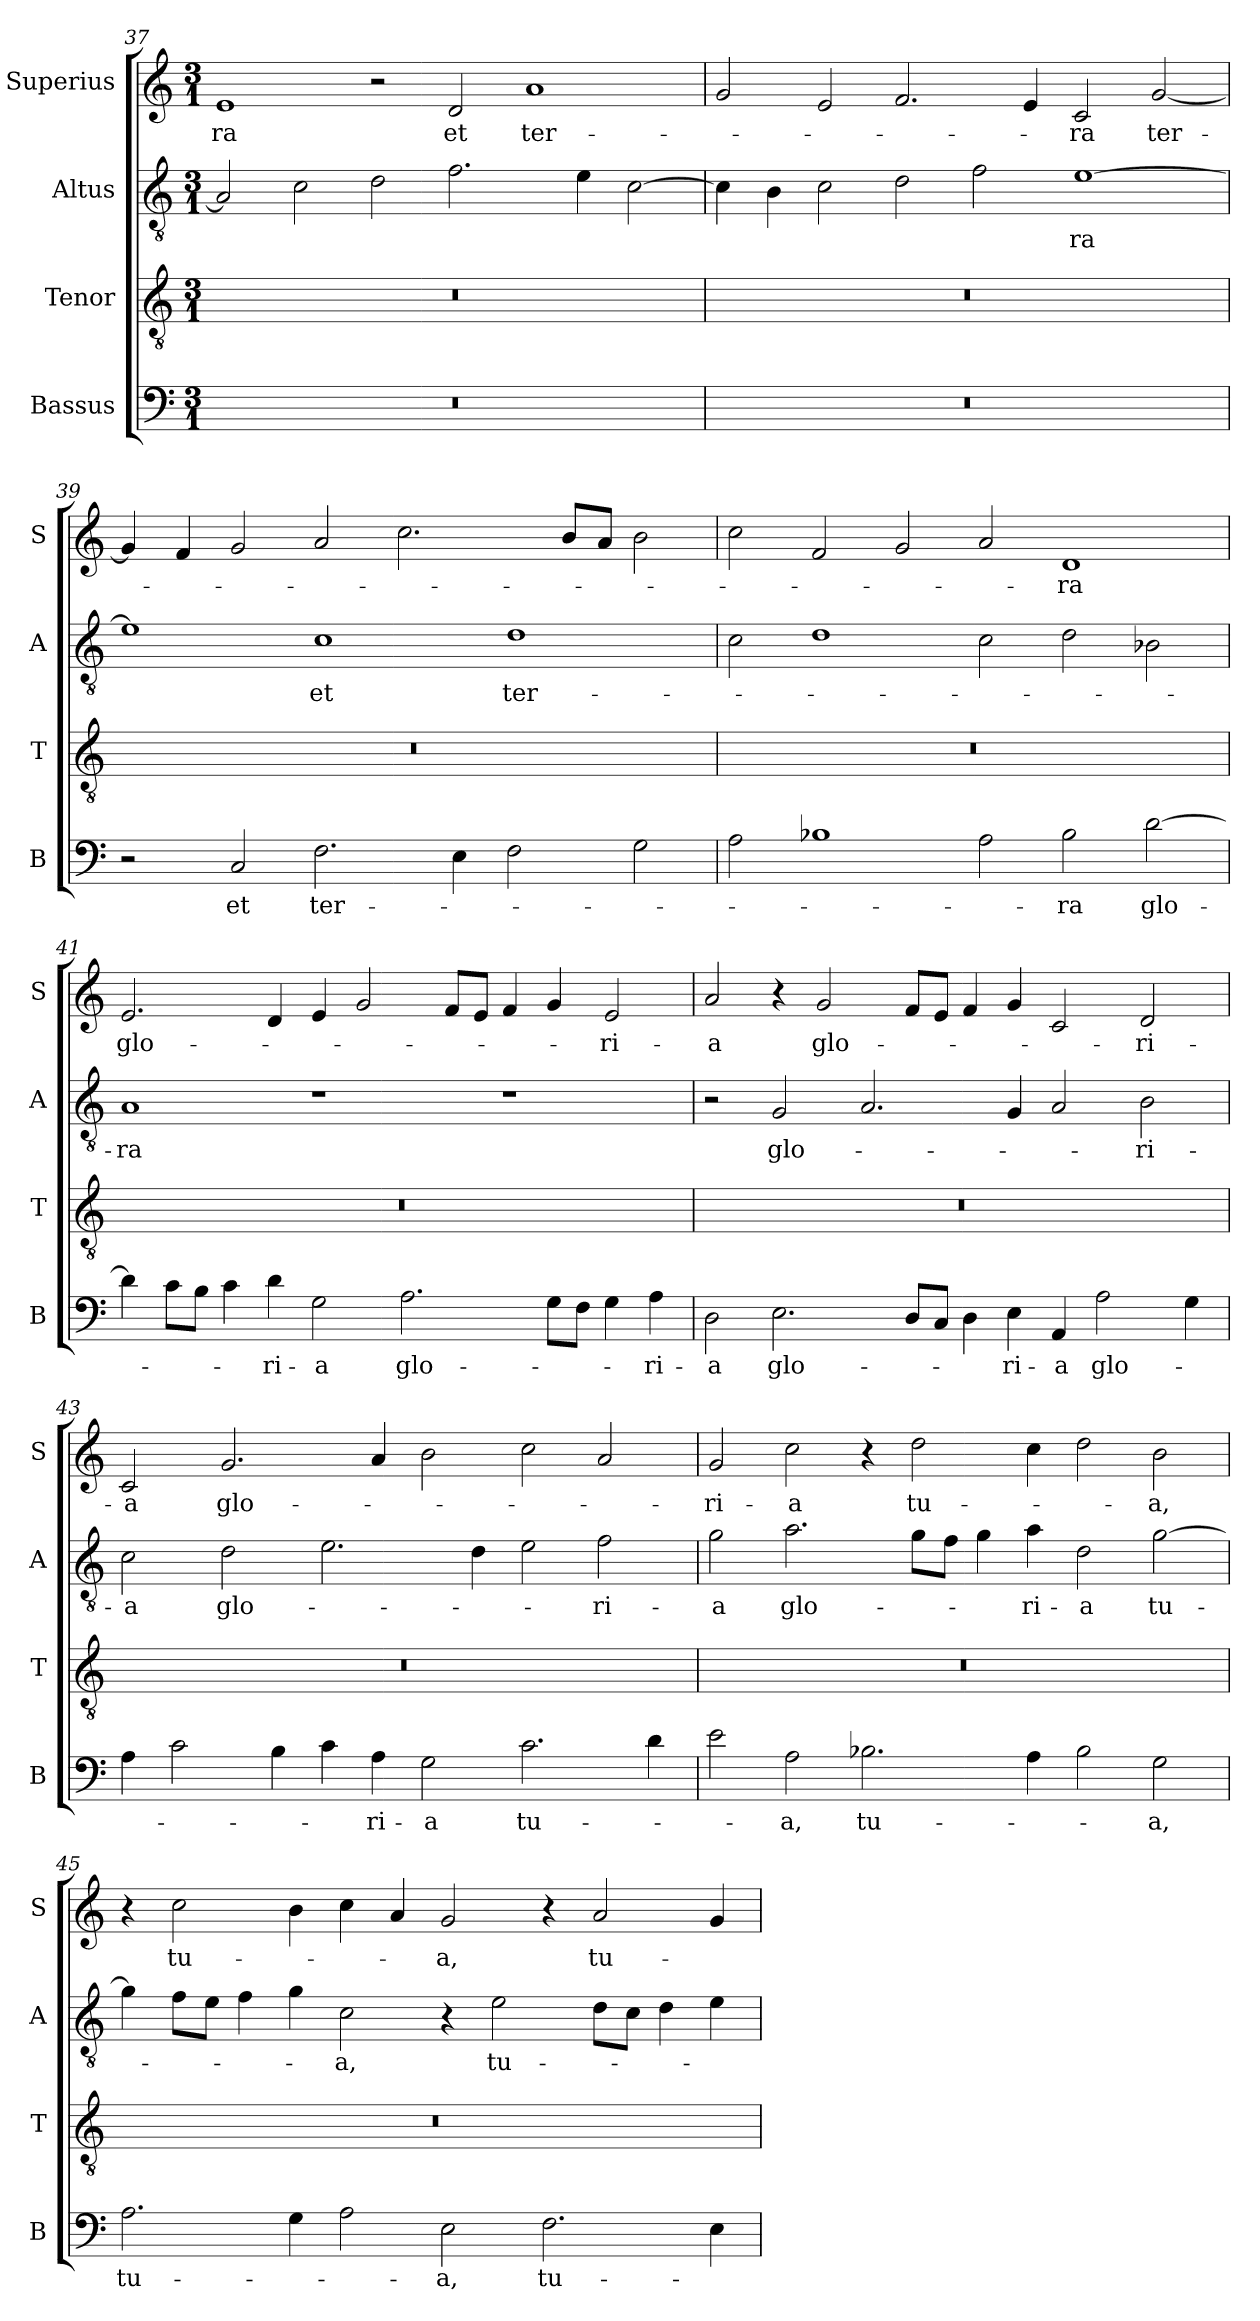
**kern	**text	**kern	**kern	**text	**kern	**text
*part4	*part4	*part3	*part2	*part2	*part1	*part1
*staff4	*staff4	*staff3	*staff2	*staff2	*staff1	*staff1
*I"Bassus	*	*I"Tenor	*I"Altus	*	*I"Superius	*
*I'B	*	*I'T	*I'A	*	*I'S	*
*clefF4	*	*clefGv2	*clefGv2	*	*clefG2	*
*k[]	*	*k[]	*k[]	*	*k[]	*
*M3/1	*	*M3/1	*M3/1	*	*M3/1	*
=37	=37	=37	=37	=37	=37	=37
0.r	.	0.r	2A/]	.	1e	-ra
.	.	.	2c\	.	.	.
.	.	.	2d\	.	2r	.
.	.	.	2.f\	.	2d/	et
.	.	.	.	.	1a	ter-
.	.	.	4e\	.	.	.
.	.	.	[2c\	.	.	.
!!LO:LB:g=z
=38	=38	=38	=38	=38	=38	=38
0.r	.	0.r	4c\]	.	2g/	.
.	.	.	4B\	.	.	.
.	.	.	2c\	.	2e/	.
.	.	.	2d\	.	2.f/	.
.	.	.	2f\	.	.	.
.	.	.	.	.	4e/	.
.	.	.	[1e	-ra	2c/	-ra
.	.	.	.	.	[2g/	ter-
=39	=39	=39	=39	=39	=39	=39
2r	.	0.r	1e]	.	4g/]	.
.	.	.	.	.	4f/	.
2C/	et	.	.	.	2g/	.
2.F\	ter-	.	1c	et	2a/	.
.	.	.	.	.	2.cc\	.
4E\	.	.	.	.	.	.
2F\	.	.	1d	ter-	.	.
.	.	.	.	.	8b/L	.
.	.	.	.	.	8a/J	.
2G\	.	.	.	.	2b\	.
=40	=40	=40	=40	=40	=40	=40
2A\	.	0.r	2c\	.	2cc\	.
1B-X	.	.	1d	.	2f/	.
.	.	.	.	.	2g/	.
2A\	.	.	2c\	.	2a/	.
2B-\	-ra	.	2d\	.	1d	-ra
[2d\	glo-	.	2B-X\	.	.	.
=41	=41	=41	=41	=41	=41	=41
4d\]	.	0.r	1A	-ra	2.e/	glo-
8c\L	.	.	.	.	.	.
8B\J	.	.	.	.	.	.
4c\	.	.	.	.	.	.
4d\	-ri-	.	.	.	4d/	.
2G\	-a	.	1r	.	4e/	.
.	.	.	.	.	2g/	.
2.A\	glo-	.	.	.	.	.
.	.	.	.	.	8f/L	.
.	.	.	.	.	8e/J	.
.	.	.	1r	.	4f/	.
8G\L	.	.	.	.	4g/	.
8F\J	.	.	.	.	.	.
4G\	.	.	.	.	2e/	-ri-
4A\	-ri-	.	.	.	.	.
!!LO:LB:g=z
=42	=42	=42	=42	=42	=42	=42
2D\	-a	0.r	2r	.	2a/	-a
2.E\	glo-	.	2G/	glo-	4r	.
.	.	.	.	.	2g/	glo-
.	.	.	2.A/	.	.	.
8D/L	.	.	.	.	8f/L	.
8C/J	.	.	.	.	8e/J	.
4D\	.	.	.	.	4f/	.
4E\	-ri-	.	4G/	.	4g/	.
4AA/	-a	.	2A/	.	2c/	.
2A\	glo-	.	.	.	.	.
.	.	.	2B\	-ri-	2d/	-ri-
4G\	.	.	.	.	.	.
=43	=43	=43	=43	=43	=43	=43
4A\	.	0.r	2c\	-a	2c/	-a
2c\	.	.	.	.	.	.
.	.	.	2d\	glo-	2.g/	glo-
4B\	.	.	.	.	.	.
4c\	.	.	2.e\	.	.	.
4A\	-ri-	.	.	.	4a/	.
2G\	-a	.	.	.	2b\	.
.	.	.	4d\	.	.	.
2.c\	tu-	.	2e\	.	2cc\	.
.	.	.	2f\	-ri-	2a/	.
4d\	.	.	.	.	.	.
=44	=44	=44	=44	=44	=44	=44
2e\	.	0.r	2g\	-a	2g/	-ri-
2A\	-a,	.	2.a\	glo-	2cc\	-a
2.B-X\	tu-	.	.	.	4r	.
.	.	.	8g\L	.	2dd\	tu-
.	.	.	8f\J	.	.	.
.	.	.	4g\	.	.	.
4A\	.	.	4a\	-ri-	4cc\	.
2B-\	.	.	2d\	-a	2dd\	.
2G\	-a,	.	[2g\	tu-	2b\	-a,
=45	=45	=45	=45	=45	=45	=45
2.A\	tu-	0.r	4g\]	.	4r	.
.	.	.	8f\L	.	2cc\	tu-
.	.	.	8e\J	.	.	.
.	.	.	4f\	.	.	.
4G\	.	.	4g\	.	4b\	.
2A\	.	.	2c\	-a,	4cc\	.
.	.	.	.	.	4a/	.
2E\	-a,	.	4r	.	2g/	-a,
.	.	.	2e\	tu-	.	.
2.F\	tu-	.	.	.	4r	.
.	.	.	8d\L	.	2a/	tu-
.	.	.	8c\J	.	.	.
.	.	.	4d\	.	.	.
4E\	.	.	4e\	.	4g/	.
=	=	=	=	=	=	=
*-	*-	*-	*-	*-	*-	*-
